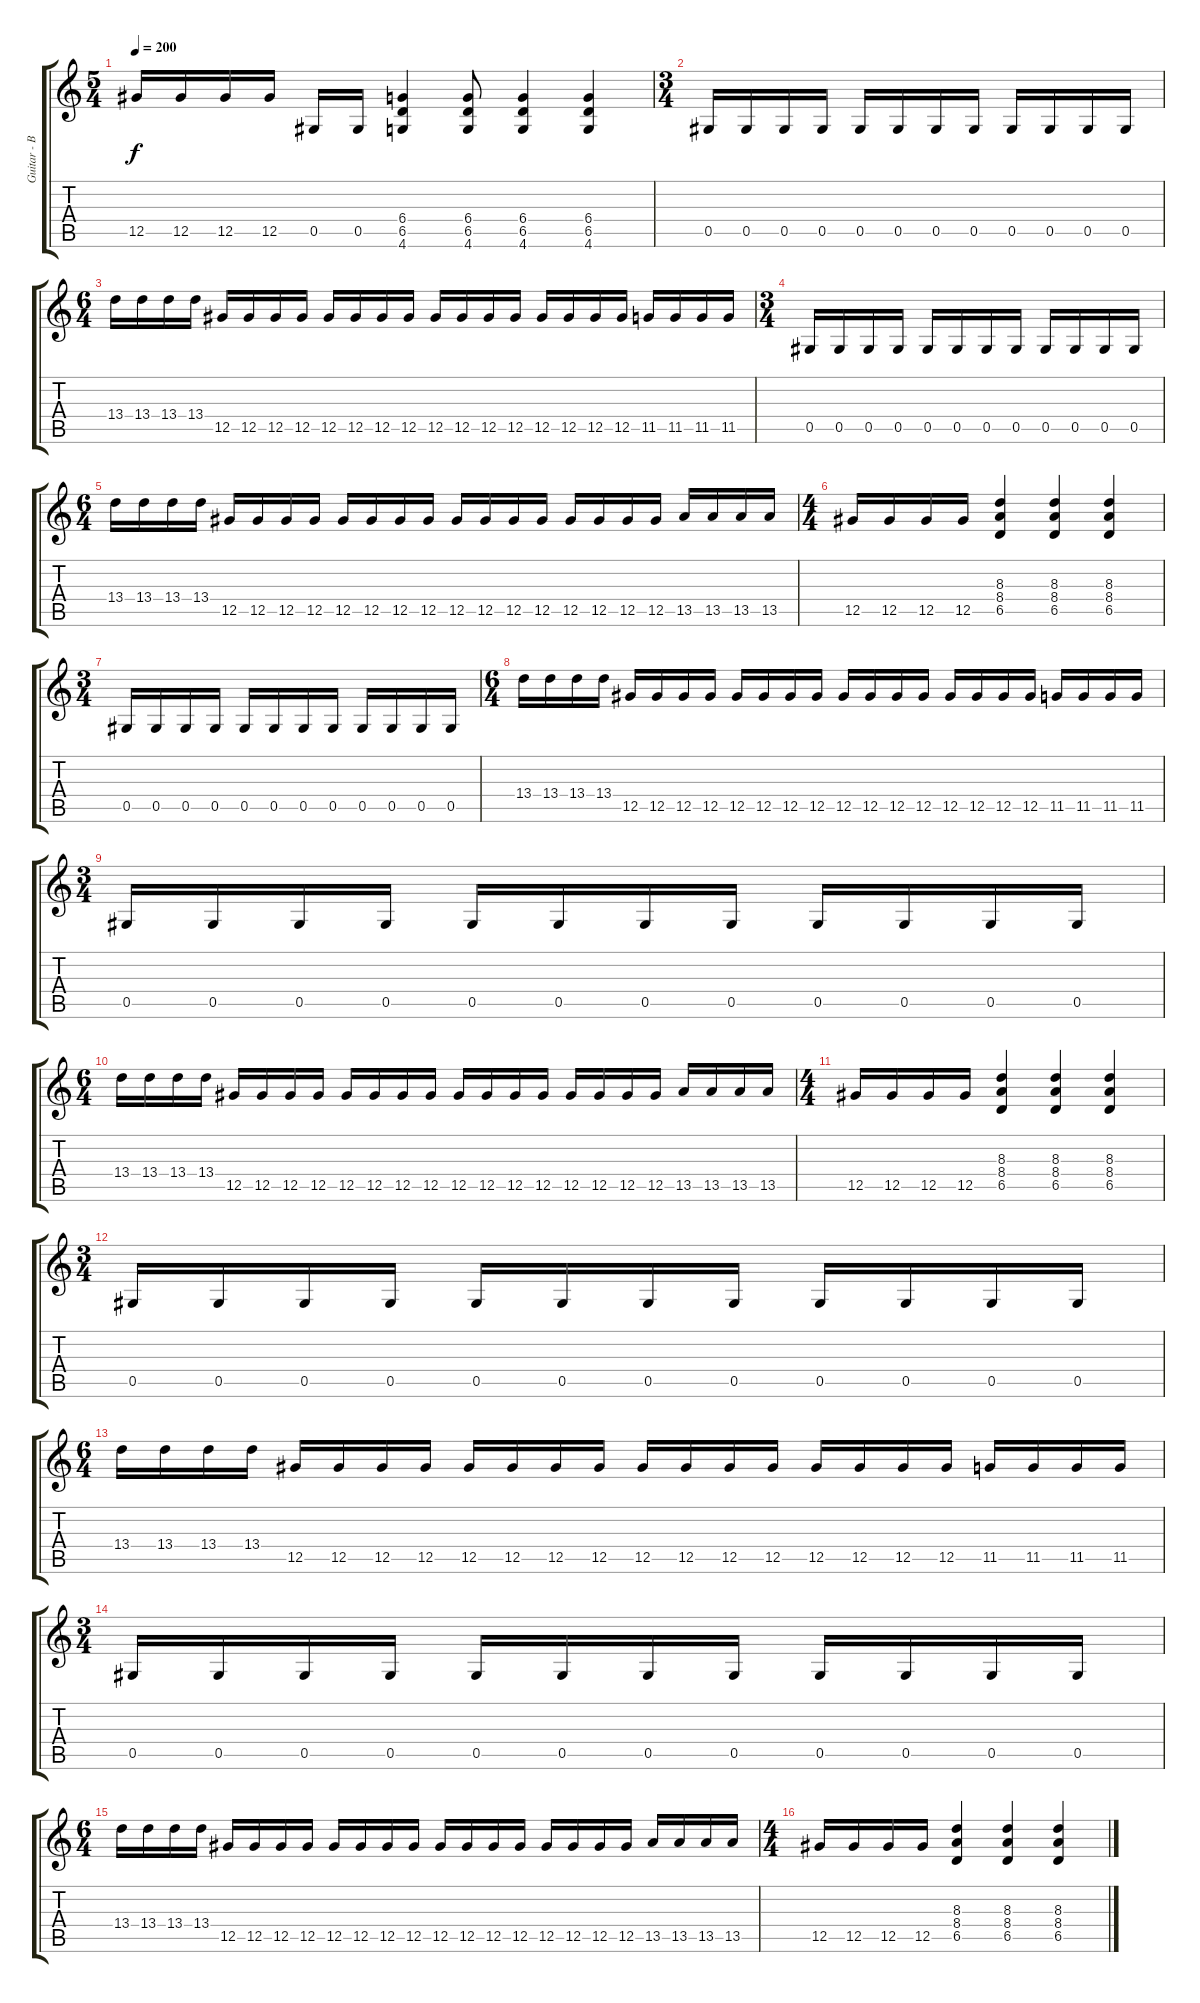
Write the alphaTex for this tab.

\track ("Guitar - Blasphemer" "Guitar - B") {instrument overdrivenguitar}
\staff {score tabs}
\tuning (Eb4 Bb3 Gb3 Db3 Ab2 Eb2) {hide}
\ts (5 4)
\tempo 200
\clef g2
\ks c
12.5.16{dy f} 12.5.16 12.5.16 12.5.16 0.5.16 0.5.16 (6.4 6.5 4.6).4 (6.4 6.5 4.6).8 (6.4 6.5 4.6).4 (6.4 6.5 4.6).4 |
\ts (3 4)
0.5.16 0.5.16 0.5.16 0.5.16 0.5.16 0.5.16 0.5.16 0.5.16 0.5.16 0.5.16 0.5.16 0.5.16 |
\ts (6 4)
13.4.16 13.4.16 13.4.16 13.4.16 12.5.16 12.5.16 12.5.16 12.5.16 12.5.16 12.5.16 12.5.16 12.5.16 12.5.16 12.5.16 12.5.16 12.5.16 12.5.16 12.5.16 12.5.16 12.5.16 11.5.16 11.5.16 11.5.16 11.5.16 |
\ts (3 4)
0.5.16 0.5.16 0.5.16 0.5.16 0.5.16 0.5.16 0.5.16 0.5.16 0.5.16 0.5.16 0.5.16 0.5.16 |
\ts (6 4)
13.4.16 13.4.16 13.4.16 13.4.16 12.5.16 12.5.16 12.5.16 12.5.16 12.5.16 12.5.16 12.5.16 12.5.16 12.5.16 12.5.16 12.5.16 12.5.16 12.5.16 12.5.16 12.5.16 12.5.16 13.5.16 13.5.16 13.5.16 13.5.16 |
\ts (4 4)
12.5.16 12.5.16 12.5.16 12.5.16 (8.3 8.4 6.5).4 (8.3 8.4 6.5).4 (8.3 8.4 6.5).4 |
\ts (3 4)
0.5.16 0.5.16 0.5.16 0.5.16 0.5.16 0.5.16 0.5.16 0.5.16 0.5.16 0.5.16 0.5.16 0.5.16 |
\ts (6 4)
13.4.16 13.4.16 13.4.16 13.4.16 12.5.16 12.5.16 12.5.16 12.5.16 12.5.16 12.5.16 12.5.16 12.5.16 12.5.16 12.5.16 12.5.16 12.5.16 12.5.16 12.5.16 12.5.16 12.5.16 11.5.16 11.5.16 11.5.16 11.5.16 |
\ts (3 4)
0.5.16 0.5.16 0.5.16 0.5.16 0.5.16 0.5.16 0.5.16 0.5.16 0.5.16 0.5.16 0.5.16 0.5.16 |
\ts (6 4)
13.4.16 13.4.16 13.4.16 13.4.16 12.5.16 12.5.16 12.5.16 12.5.16 12.5.16 12.5.16 12.5.16 12.5.16 12.5.16 12.5.16 12.5.16 12.5.16 12.5.16 12.5.16 12.5.16 12.5.16 13.5.16 13.5.16 13.5.16 13.5.16 |
\ts (4 4)
12.5.16 12.5.16 12.5.16 12.5.16 (8.3 8.4 6.5).4 (8.3 8.4 6.5).4 (8.3 8.4 6.5).4 |
\ts (3 4)
0.5.16 0.5.16 0.5.16 0.5.16 0.5.16 0.5.16 0.5.16 0.5.16 0.5.16 0.5.16 0.5.16 0.5.16 |
\ts (6 4)
13.4.16 13.4.16 13.4.16 13.4.16 12.5.16 12.5.16 12.5.16 12.5.16 12.5.16 12.5.16 12.5.16 12.5.16 12.5.16 12.5.16 12.5.16 12.5.16 12.5.16 12.5.16 12.5.16 12.5.16 11.5.16 11.5.16 11.5.16 11.5.16 |
\ts (3 4)
0.5.16 0.5.16 0.5.16 0.5.16 0.5.16 0.5.16 0.5.16 0.5.16 0.5.16 0.5.16 0.5.16 0.5.16 |
\ts (6 4)
13.4.16 13.4.16 13.4.16 13.4.16 12.5.16 12.5.16 12.5.16 12.5.16 12.5.16 12.5.16 12.5.16 12.5.16 12.5.16 12.5.16 12.5.16 12.5.16 12.5.16 12.5.16 12.5.16 12.5.16 13.5.16 13.5.16 13.5.16 13.5.16 |
\ts (4 4)
12.5.16 12.5.16 12.5.16 12.5.16 (8.3 8.4 6.5).4 (8.3 8.4 6.5).4 (8.3 8.4 6.5).4
